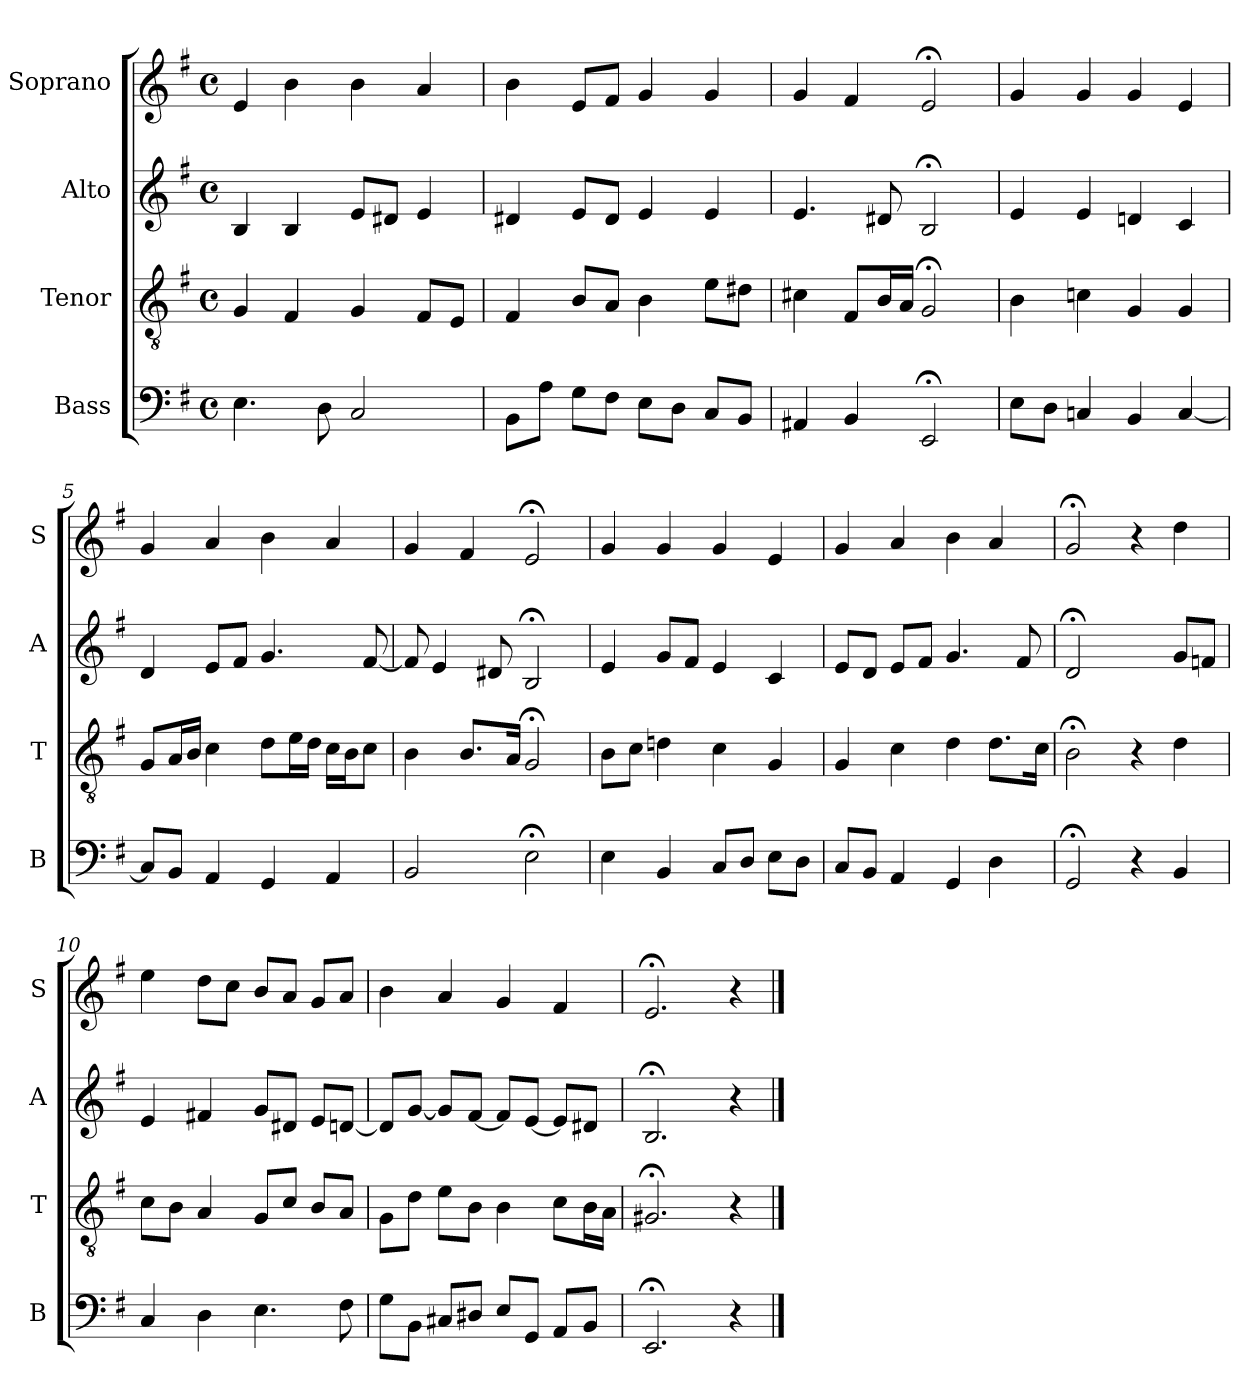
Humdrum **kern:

**kern	**kern	**kern	**kern
*part4	*part3	*part2	*part1
*staff4	*staff3	*staff2	*staff1
*I"Bass	*I"Tenor	*I"Alto	*I"Soprano
*I'B	*I'T	*I'A	*I'S
*clefF4	*clefGv2	*clefG2	*clefG2
*k[f#]	*k[f#]	*k[f#]	*k[f#]
*e:	*e:	*e:	*e:
*M4/4	*M4/4	*M4/4	*M4/4
*met(c)	*met(c)	*met(c)	*met(c)
*MM100	*MM100	*MM100	*MM100
=1	=1	=1	=1
4.E	4G	4B	4e
.	4F#	4B	4b
8D	.	.	.
2C	4G	8eL	4b
.	.	8d#XJ	.
.	8F#L	4e	4a
.	8EJ	.	.
=2	=2	=2	=2
8BBL	4F#	4d#X	4b
8AJ	.	.	.
8GL	8BL	8eL	8eL
8F#J	8AJ	8d#J	8f#J
8EL	4B	4e	4g
8DJ	.	.	.
8CL	8eL	4e	4g
8BBJ	8d#XJ	.	.
=3	=3	=3	=3
4AA#X	4c#X	4.e	4g
4BB	8F#L	.	4f#
.	16BL	8d#X	.
.	16AJJ	.	.
2EE;<	2G;<	2B;<	2e;<
=4	=4	=4	=4
8EL	4B	4e	4g
8DJ	.	.	.
4Cn	4cn	4e	4g
4BB	4G	4dn	4g
[4C	4G	4c	4e
=5	=5	=5	=5
8CL]	8GL	4d	4g
8BBJ	16AL	.	.
.	16BJJ	.	.
4AA	4c	8eL	4a
.	.	8f#J	.
4GG	8dL	4.g	4b
.	16eL	.	.
.	16dJJ	.	.
4AA	16cLL	.	4a
.	16BJ	.	.
.	8cJ	[8f#	.
=6	=6	=6	=6
2BB	4B	8f#]	4g
.	.	4e	.
.	8.BL	.	4f#
.	.	8d#X	.
.	16AJk	.	.
2E;<	2G;<	2B;<	2e;<
=7	=7	=7	=7
4E	8BL	4e	4g
.	8cJ	.	.
4BB	4dn	8gL	4g
.	.	8f#J	.
8CL	4c	4e	4g
8DJ	.	.	.
8EL	4G	4c	4e
8DJ	.	.	.
=8	=8	=8	=8
8CL	4G	8eL	4g
8BBJ	.	8dJ	.
4AA	4c	8eL	4a
.	.	8f#J	.
4GG	4d	4.g	4b
4D	8.dL	.	4a
.	.	8f#	.
.	16cJk	.	.
=9	=9	=9	=9
2GG;<	2B;<	2d;<	2g;<
4r	4r	4ryy	4r
4BB	4d	8gL	4dd
.	.	8fnJ	.
=10	=10	=10	=10
4C	8cL	4e	4ee
.	8BJ	.	.
4D	4A	4f#X	8ddL
.	.	.	8ccJ
4.E	8GL	8gL	8bL
.	8cJ	8d#XJ	8aJ
.	8BL	8eL	8gL
8F#	8AJ	[8dnJ	8aJ
=11	=11	=11	=11
8GL	8GL	8dL]	4b
8BBJ	8dJ	[8gJ	.
8C#XiL	8eiL	8giL]	4ai
8D#XJ	8BJ	[8f#J	.
8EL	4B	8f#L]	4g
8GGJ	.	[8eJ	.
8AAL	8cL	8eL]	4f#
8BBJ	16BL	8d#XJ	.
.	16AJJ	.	.
=12	=12	=12	=12
2.EE;<	2.G#X;<	2.B;<	2.e;<
4r	4r	4r	4r
==	==	==	==
*-	*-	*-	*-
